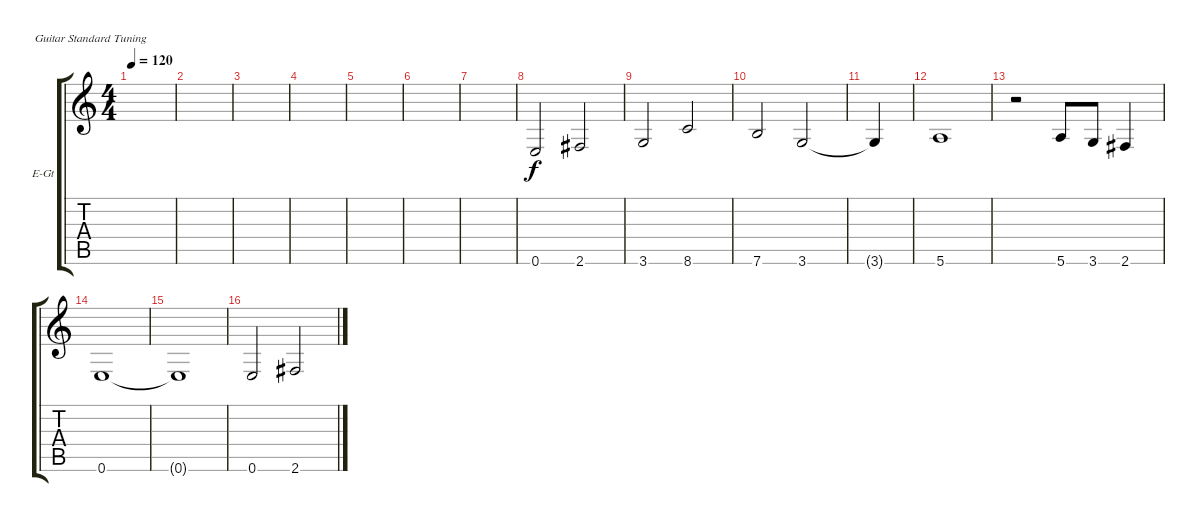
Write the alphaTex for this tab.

\defaultSystemsLayout 4
\bracketExtendMode groupsimilarinstruments
\firstSystemTrackNameOrientation horizontal
\otherSystemsTrackNameOrientation horizontal
\track ("Pedal" "E-Gt") {instrument electricguitarclean}
\staff {score tabs}
\tuning (E4 B3 G3 D3 A2 E2)
\ts (4 4)
\tempo 120
\clef g2
\ks c
|
|
|
|
|
|
|
0.6.2 2.6.2 |
3.6.2 8.6.2 |
7.6.2 3.6.2 |
3.6{t}.4 |
5.6.1 |
r.2 5.6.8 3.6.8 2.6.4 |
0.6.1 |
0.6{t}.1 |
0.6.2 2.6.2
